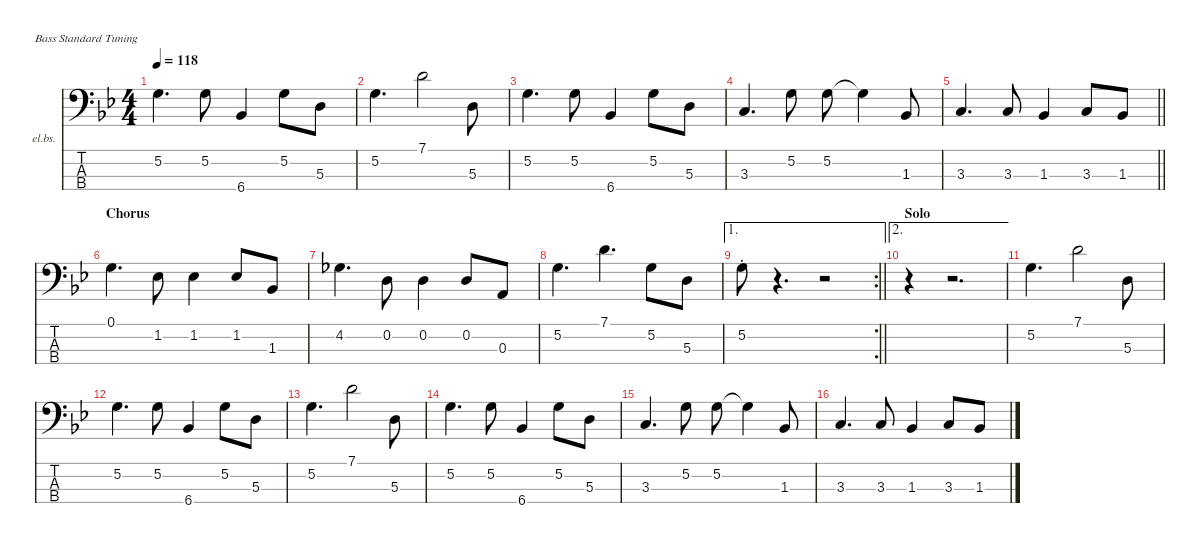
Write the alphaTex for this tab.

\defaultSystemsLayout 4
\hideDynamics
\bracketExtendMode nobrackets
\firstSystemTrackNameOrientation horizontal
\otherSystemsTrackNameOrientation horizontal
\track ("Bass" "el.bs.") {instrument electricbassfinger}
\staff {score tabs}
\tuning (G2 D2 A1 E1)
\ts (4 4)
\tempo 118
\clef f4
\ks gminor
5.2{acc forcenatural}.4{d dy f} 5.2{acc forcenatural}.8 6.4{acc b}.4 5.2{acc forcenatural}.8 5.3{acc forcenatural}.8 |
5.2{acc forcenatural}.4{d} 7.1{acc forcenatural}.2 5.3{acc forcenatural}.8 |
5.2{acc forcenatural}.4{d} 5.2{acc forcenatural}.8 6.4{acc b}.4 5.2{acc forcenatural}.8 5.3{acc forcenatural}.8 |
3.3{acc forcenatural}.4{d} 5.2{acc forcenatural}.8 5.2{acc forcenatural}.8 5.2{t acc forcenatural}.4 1.3{acc b}.8 |
\barLineRight lightlight
3.3{acc forcenatural}.4{d} 3.3{acc forcenatural}.8 1.3{acc b}.4 3.3{acc forcenatural}.8 1.3{acc b}.8 |
\section ("" "Chorus")
0.1{acc forcenatural}.4{d} 1.2{acc b}.8 1.2{acc b}.4 1.2{acc b}.8 1.3{acc b}.8 |
4.2{acc b}.4{d} 0.2{acc forcenatural}.8 0.2{acc forcenatural}.4 0.2{acc forcenatural}.8 0.3{acc forcenatural}.8 |
5.2{acc forcenatural}.4{d} 7.1{acc forcenatural}.4{d} 5.2{acc forcenatural}.8 5.3{acc forcenatural}.8 |
\ae 1
\rc 2
\barLineRight lightlight
5.2{st acc forcenatural}.8 r.4{d} r.2 |
\ae 2
\section ("" "Solo")
r.4 r.2{d} |
5.2{acc forcenatural}.4{d} 7.1{acc forcenatural}.2 5.3{acc forcenatural}.8 |
5.2{acc forcenatural}.4{d} 5.2{acc forcenatural}.8 6.4{acc b}.4 5.2{acc forcenatural}.8 5.3{acc forcenatural}.8 |
5.2{acc forcenatural}.4{d} 7.1{acc forcenatural}.2 5.3{acc forcenatural}.8 |
5.2{acc forcenatural}.4{d} 5.2{acc forcenatural}.8 6.4{acc b}.4 5.2{acc forcenatural}.8 5.3{acc forcenatural}.8 |
3.3{acc forcenatural}.4{d} 5.2{acc forcenatural}.8 5.2{acc forcenatural}.8 5.2{t acc forcenatural}.4 1.3{acc b}.8 |
3.3{acc forcenatural}.4{d} 3.3{acc forcenatural}.8 1.3{acc b}.4 3.3{acc forcenatural}.8 1.3{acc b}.8
